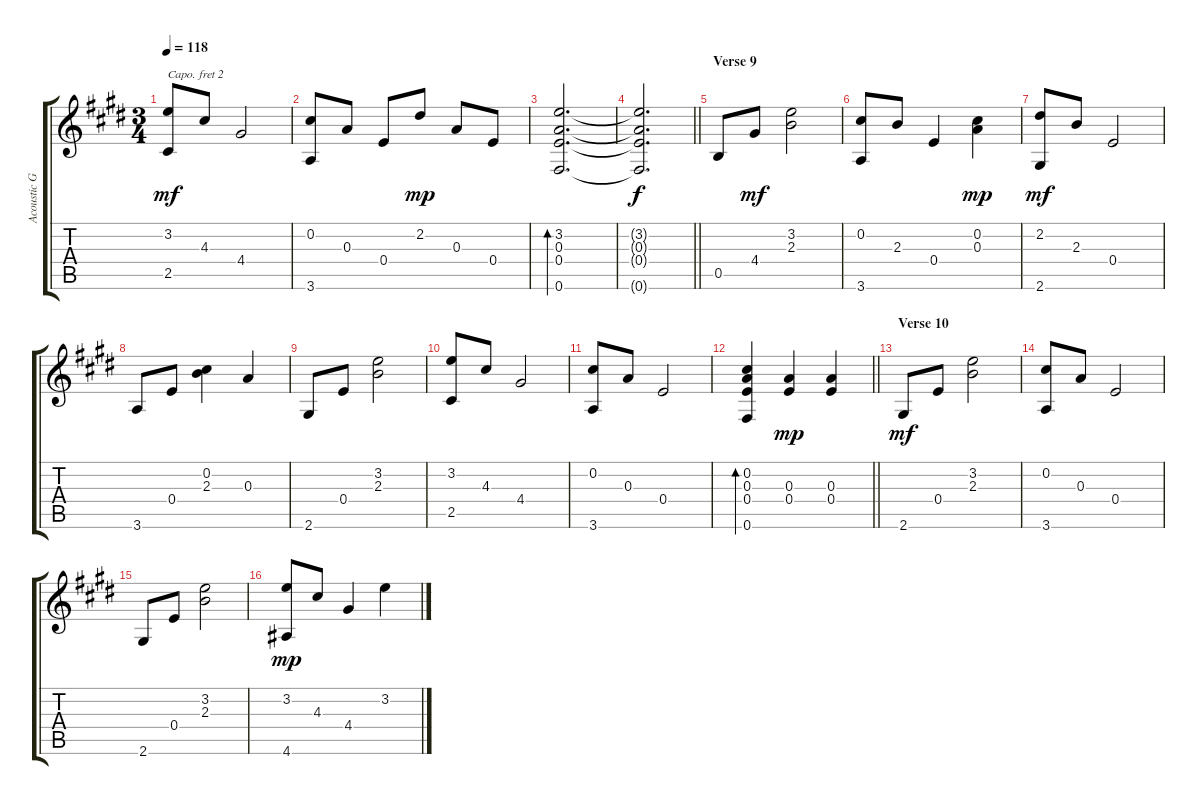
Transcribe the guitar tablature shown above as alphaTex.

\track ("Acoustic Guitar" "Acoustic G") {instrument acousticguitarsteel}
\staff {score tabs}
\capo 2
\tuning (E4 B3 G3 D3 A2 E2) {hide}
\ts (3 4)
\tempo 118
\clef g2
\ks e
(3.2 2.5).8{dy mf} 4.3.8 4.4.2 |
(0.2 3.6).8 0.3.8 0.4.8 2.2.8{dy mp} 0.3.8 0.4.8 |
(3.2 0.3 0.4 0.6).2{d bd 240} |
\barLineRight lightlight
(3.2{t} 0.3{t} 0.4{t} 0.6{t}).2{d dy f} |
\section ("" "Verse 9")
0.5.8 4.4.8{dy mf} (3.2 2.3).2 |
(0.2 3.6).8 2.3.8 0.4.4 (0.2 0.3).4{dy mp} |
(2.2 2.6).8{dy mf} 2.3.8 0.4.2 |
3.6.8 0.4.8 (0.2 2.3).4 0.3.4 |
2.6.8 0.4.8 (3.2 2.3).2 |
(3.2 2.5).8 4.3.8 4.4.2 |
(0.2 3.6).8 0.3.8 0.4.2 |
\barLineRight lightlight
(0.2 0.3 0.4 0.6).4{bd 240} (0.3 0.4).4{dy mp} (0.3 0.4).4 |
\section ("" "Verse 10")
2.6.8{dy mf} 0.4.8 (3.2 2.3).2 |
(0.2 3.6).8 0.3.8 0.4.2 |
2.6.8 0.4.8 (3.2 2.3).2 |
(3.2 4.6).8{dy mp} 4.3.8 4.4.4 3.2.4
